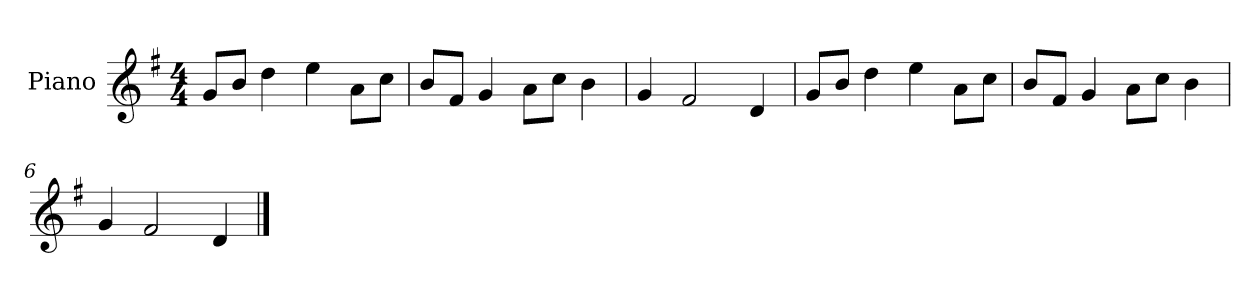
**kern
*part1
*staff1
*I"Piano
*I'P-no
*clefG2
*k[f#]
*M4/4
*MM90
=1
8g/L
8b/J
4dd\
4ee\
8a\L
8cc\J
=2
8b/L
8f#/J
4g/
8a\L
8cc\J
4b\
=3
4g/
2f#/
4d/
=4
8g/L
8b/J
4dd\
4ee\
8a\L
8cc\J
=5
8b/L
8f#/J
4g/
8a\L
8cc\J
4b\
=6
4g/
2f#/
4d/
==
*-
